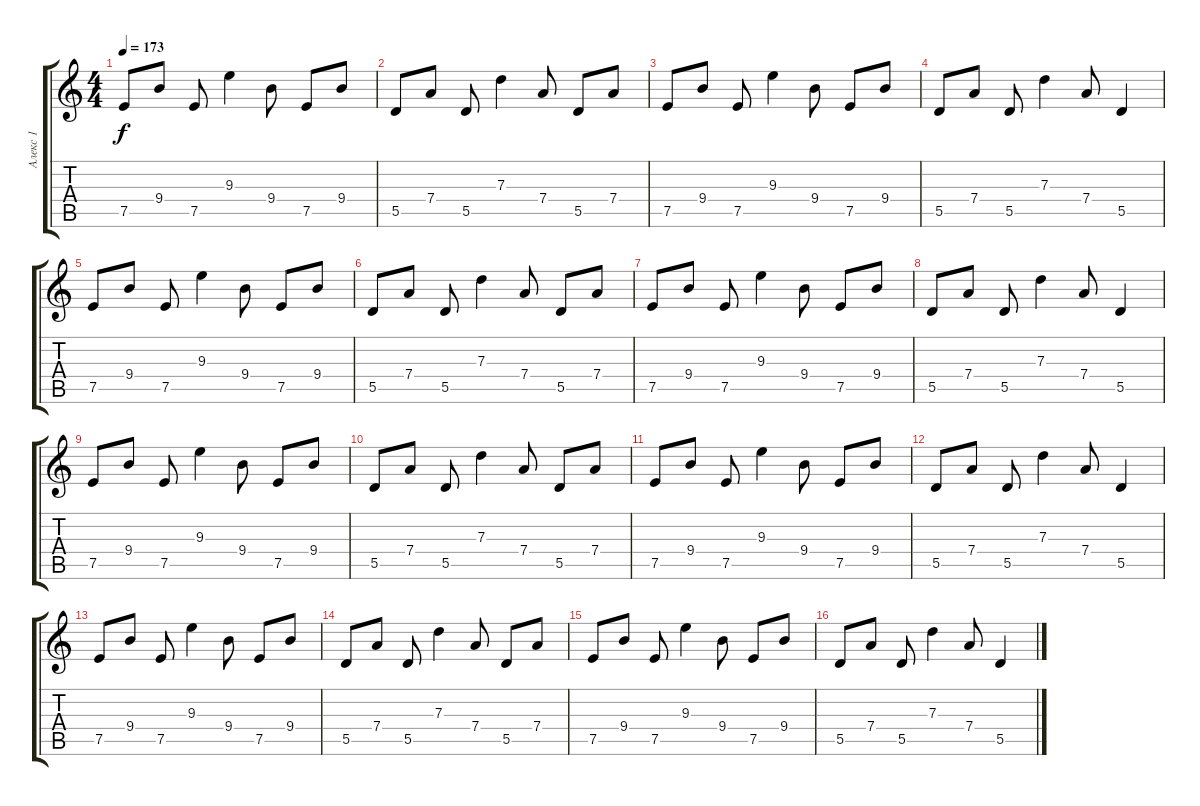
\track ("Алекс 1" "Алекс 1") {instrument acousticguitarsteel}
\staff {score tabs}
\tuning (E4 B3 G3 D3 A2 E2) {hide}
\ts (4 4)
\tempo 173
\clef g2
\ks c
7.5.8{dy f} 9.4.8 7.5.8 9.3.4 9.4.8 7.5.8 9.4.8 |
5.5.8 7.4.8 5.5.8 7.3.4 7.4.8 5.5.8 7.4.8 |
7.5.8 9.4.8 7.5.8 9.3.4 9.4.8 7.5.8 9.4.8 |
5.5.8 7.4.8 5.5.8 7.3.4 7.4.8 5.5.4 |
7.5.8 9.4.8 7.5.8 9.3.4 9.4.8 7.5.8 9.4.8 |
5.5.8 7.4.8 5.5.8 7.3.4 7.4.8 5.5.8 7.4.8 |
7.5.8 9.4.8 7.5.8 9.3.4 9.4.8 7.5.8 9.4.8 |
5.5.8 7.4.8 5.5.8 7.3.4 7.4.8 5.5.4 |
7.5.8 9.4.8 7.5.8 9.3.4 9.4.8 7.5.8 9.4.8 |
5.5.8 7.4.8 5.5.8 7.3.4 7.4.8 5.5.8 7.4.8 |
7.5.8 9.4.8 7.5.8 9.3.4 9.4.8 7.5.8 9.4.8 |
5.5.8 7.4.8 5.5.8 7.3.4 7.4.8 5.5.4 |
7.5.8 9.4.8 7.5.8 9.3.4 9.4.8 7.5.8 9.4.8 |
5.5.8 7.4.8 5.5.8 7.3.4 7.4.8 5.5.8 7.4.8 |
7.5.8 9.4.8 7.5.8 9.3.4 9.4.8 7.5.8 9.4.8 |
5.5.8 7.4.8 5.5.8 7.3.4 7.4.8 5.5.4
